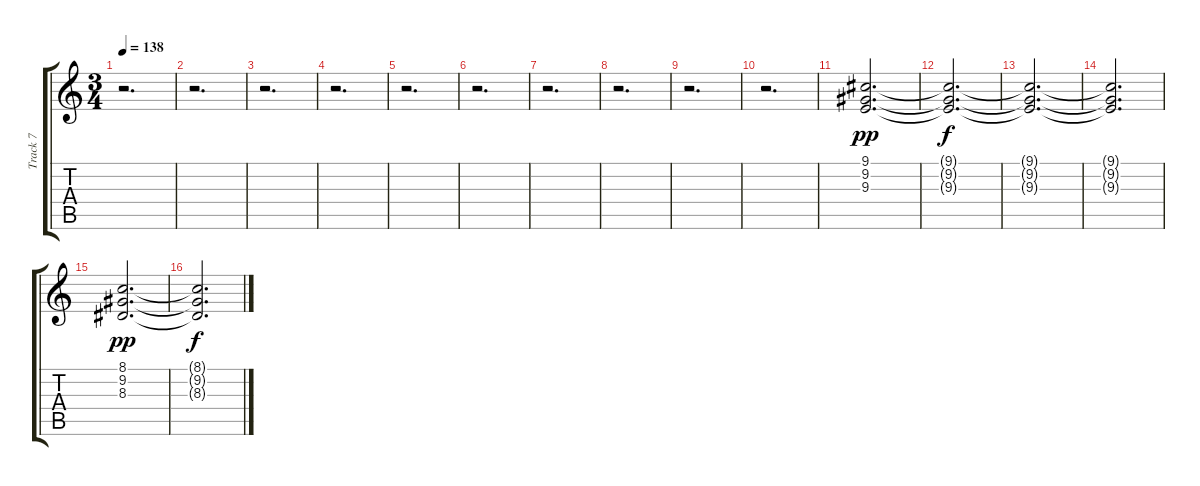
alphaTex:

\track ("Track 7" "Track 7") {instrument stringensemble2}
\staff {score tabs}
\tuning (E4 B3 G3 D3 A2 E2) {hide}
\ts (3 4)
\tempo 138
\clef g2
\ks c
r.2{d dy pp} |
r.2{d} |
r.2{d} |
r.2{d} |
r.2{d} |
r.2{d} |
r.2{d} |
r.2{d} |
r.2{d} |
r.2{d} |
(9.1 9.2 9.3).2{d} |
(9.1{t} 9.2{t} 9.3{t}).2{d dy f} |
(9.1{t} 9.2{t} 9.3{t}).2{d} |
(9.1{t} 9.2{t} 9.3{t}).2{d} |
(8.1 9.2 8.3).2{d dy pp} |
(8.1{t} 9.2{t} 8.3{t}).2{d dy f}
